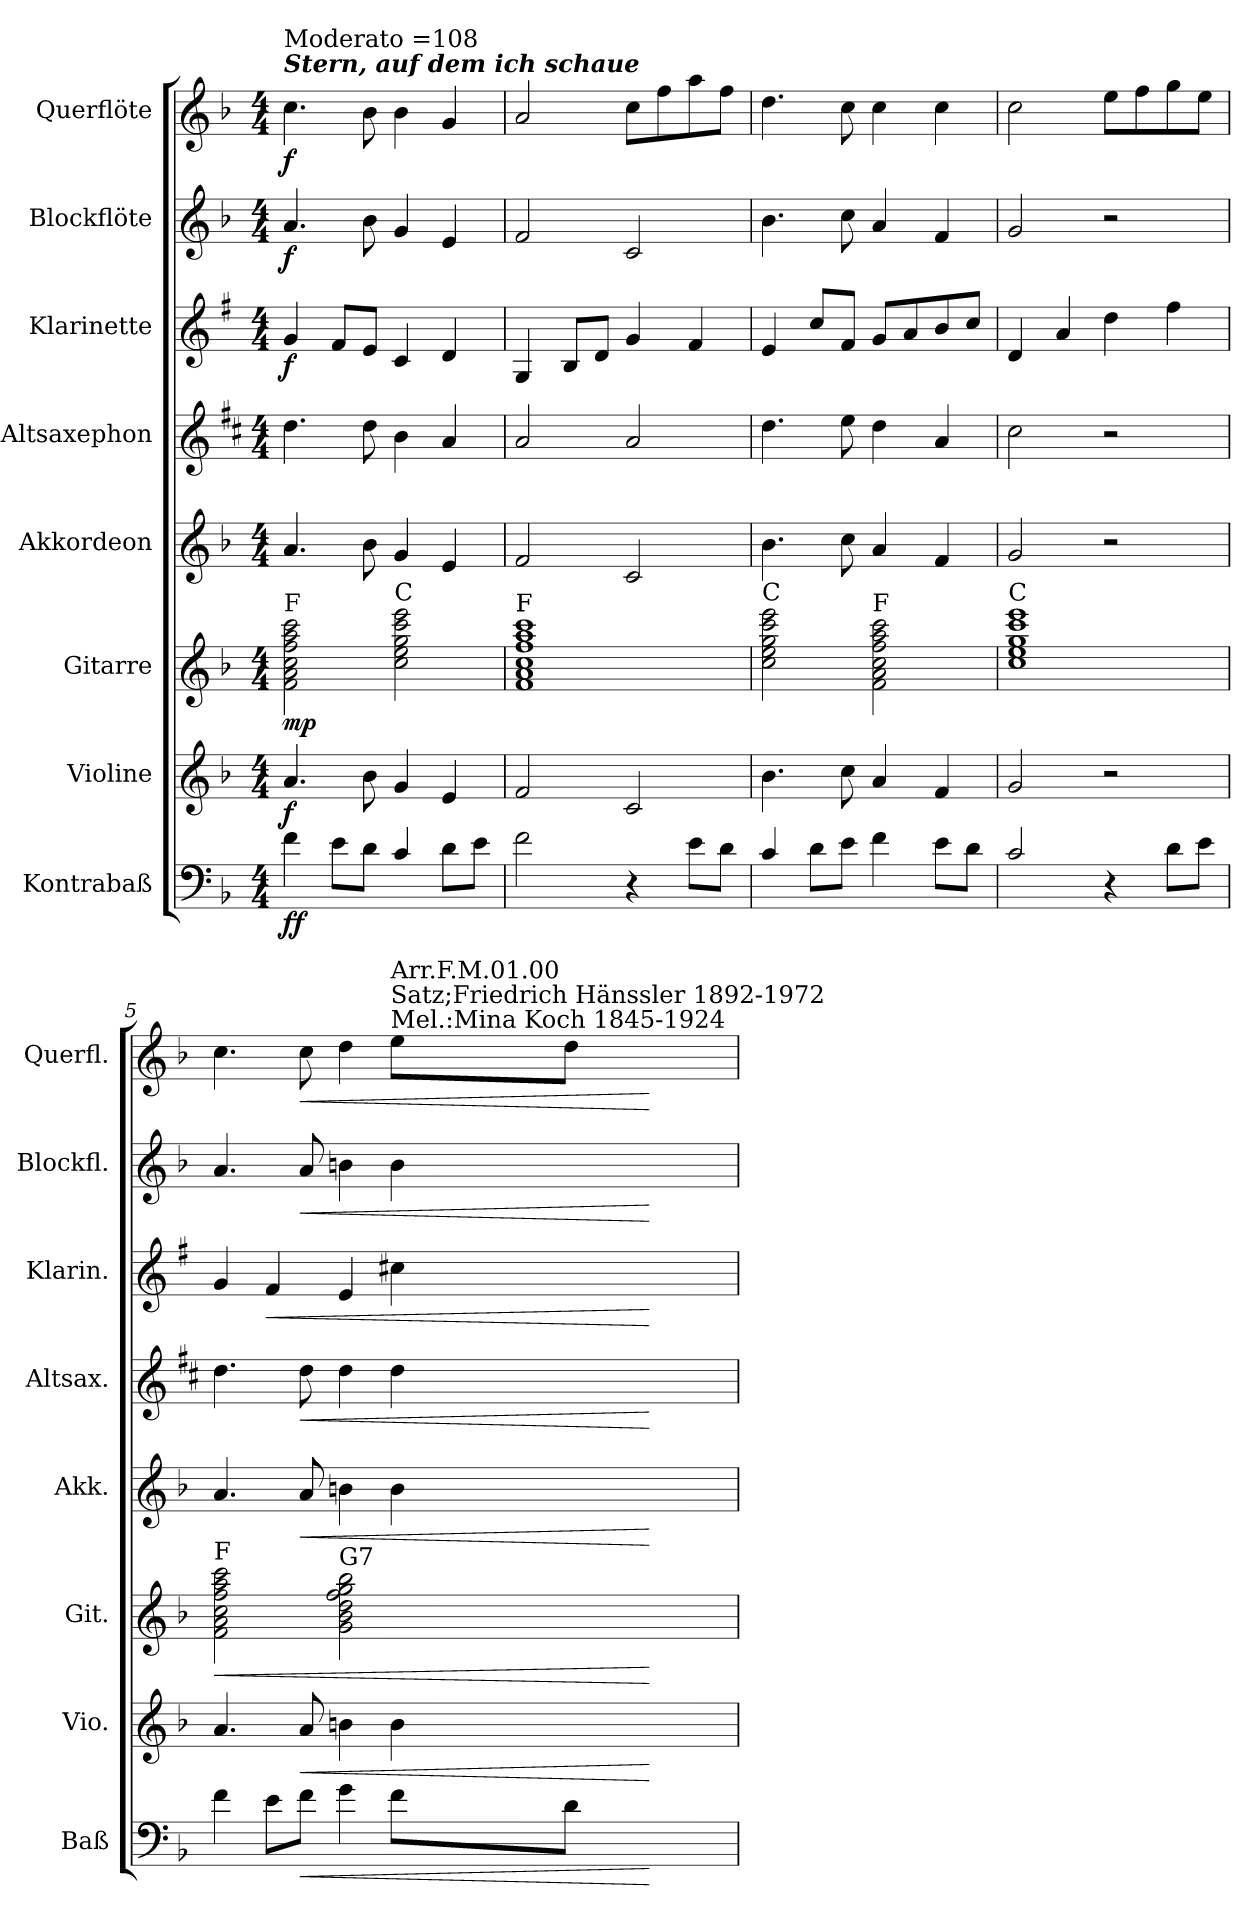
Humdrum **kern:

**kern	**dynam	**kern	**dynam	**kern	**dynam	**kern	**dynam	**kern	**dynam	**kern	**dynam	**kern	**dynam	**kern	**dynam
*part8	*part8	*part7	*part7	*part6	*part6	*part5	*part5	*part4	*part4	*part3	*part3	*part2	*part2	*part1	*part1
*staff8	*staff8	*staff7	*staff7	*staff6	*staff6	*staff5	*staff5	*staff4	*staff4	*staff3	*staff3	*staff2	*staff2	*staff1	*staff1
*I"Kontrabaß	*	*I"Violine	*	*I"Gitarre	*	*I"Akkordeon	*	*I"Altsaxephon	*	*I"Klarinette	*	*I"Blockflöte	*	*I"Querflöte	*
*I'Baß	*	*I'Vio.	*	*I'Git.	*	*I'Akk.	*	*I'Altsax.	*	*I'Klarin.	*	*I'Blockfl.	*	*I'Querfl.	*
*clefF4	*	*clefG2	*	*clefG2	*	*clefG2	*	*clefG2	*	*clefG2	*	*clefG2	*	*clefG2	*
*ITrd7c12	*	*	*	*	*	*	*	*ITrd3c5	*	*ITrd1c2	*	*	*	*	*
*k[b-]	*	*k[b-]	*	*k[b-]	*	*k[b-]	*	*k[f#c#g#]	*	*k[b-]	*	*k[b-]	*	*k[b-]	*
*F:	*	*F:	*	*F:	*	*F:	*	*A:	*	*F:	*	*F:	*	*F:	*
*M4/4	*	*M4/4	*	*M4/4	*	*M4/4	*	*M4/4	*	*M4/4	*	*M4/4	*	*M4/4	*
=1	=1	=1	=1	=1	=1	=1	=1	=1	=1	=1	=1	=1	=1	=1	=1
!	!	!	!	!	!	!	!	!	!	!	!	!	!	!LO:TX:a:Bi:t=Stern, auf dem ich schaue	!
!	!	!	!	!	!	!	!	!	!	!	!	!	!	!LO:TX:a:t=Moderato    =108	!
!	!	!	!	!LO:TX:a:t=F	!	!	!	!	!	!	!	!	!	!	!
!	!LO:DY:b	!	!LO:DY:b	!	!LO:DY:b	!	!	!	!	!	!LO:DY:b	!	!LO:DY:b	!	!LO:DY:b
4F\	ff	4.a/	f	2f\ 2a\ 2cc\ 2ff\ 2aa\ 2ccc\	mp	4.a/	.	4.a\	.	4f/	f	4.a/	f	4.cc\	f
8E\L	.	.	.	.	.	.	.	.	.	8e/L	.	.	.	.	.
8D\J	.	8b-\	.	.	.	8b-\	.	8a\	.	8d/J	.	8b-\	.	8b-\	.
!	!	!	!	!LO:TX:a:t=C	!	!	!	!	!	!	!	!	!	!	!
4C/	.	4g/	.	2cc\ 2ee\ 2gg\ 2ccc\ 2eee\	.	4g/	.	4f#\	.	4B-/	.	4g/	.	4b-\	.
8D\L	.	4e/	.	.	.	4e/	.	4e/	.	4c/	.	4e/	.	4g/	.
8E\J	.	.	.	.	.	.	.	.	.	.	.	.	.	.	.
=2	=2	=2	=2	=2	=2	=2	=2	=2	=2	=2	=2	=2	=2	=2	=2
!	!	!	!	!LO:TX:a:t=F	!	!	!	!	!	!	!	!	!	!	!
2F\	.	2f/	.	1f 1a 1cc 1ff 1aa 1ccc	.	2f/	.	2e/	.	4F/	.	2f/	.	2a/	.
.	.	.	.	.	.	.	.	.	.	8A/L	.	.	.	.	.
.	.	.	.	.	.	.	.	.	.	8c/J	.	.	.	.	.
4r	.	2c/	.	.	.	2c/	.	2e/	.	4f/	.	2c/	.	8cc\L	.
.	.	.	.	.	.	.	.	.	.	.	.	.	.	8ff\	.
8E\L	.	.	.	.	.	.	.	.	.	4e/	.	.	.	8aa\	.
8D\J	.	.	.	.	.	.	.	.	.	.	.	.	.	8ff\J	.
=3	=3	=3	=3	=3	=3	=3	=3	=3	=3	=3	=3	=3	=3	=3	=3
!	!	!	!	!LO:TX:a:t=C	!	!	!	!	!	!	!	!	!	!	!
4C/	.	4.b-\	.	2cc\ 2ee\ 2gg\ 2ccc\ 2eee\	.	4.b-\	.	4.a\	.	4d/	.	4.b-\	.	4.dd\	.
8D\L	.	.	.	.	.	.	.	.	.	8b-/L	.	.	.	.	.
8E\J	.	8cc\	.	.	.	8cc\	.	8b\	.	8e/J	.	8cc\	.	8cc\	.
!	!	!	!	!LO:TX:a:t=F	!	!	!	!	!	!	!	!	!	!	!
4F\	.	4a/	.	2f\ 2a\ 2cc\ 2ff\ 2aa\ 2ccc\	.	4a/	.	4a\	.	8f/L	.	4a/	.	4cc\	.
.	.	.	.	.	.	.	.	.	.	8g/	.	.	.	.	.
8E\L	.	4f/	.	.	.	4f/	.	4e/	.	8a/	.	4f/	.	4cc\	.
8D\J	.	.	.	.	.	.	.	.	.	8b-/J	.	.	.	.	.
=4	=4	=4	=4	=4	=4	=4	=4	=4	=4	=4	=4	=4	=4	=4	=4
!	!	!	!	!LO:TX:a:t=C	!	!	!	!	!	!	!	!	!	!	!
2C/	.	2g/	.	1cc 1ee 1gg 1ccc 1eee	.	2g/	.	2g#\	.	4c/	.	2g/	.	2cc\	.
.	.	.	.	.	.	.	.	.	.	4g/	.	.	.	.	.
4r	.	2r	.	.	.	2r	.	2r	.	4cc\	.	2r	.	8ee\L	.
.	.	.	.	.	.	.	.	.	.	.	.	.	.	8ff\	.
8D\L	.	.	.	.	.	.	.	.	.	4ee\	.	.	.	8gg\	.
8E\J	.	.	.	.	.	.	.	.	.	.	.	.	.	8ee\J	.
=5	=5	=5	=5	=5	=5	=5	=5	=5	=5	=5	=5	=5	=5	=5	=5
!	!	!	!	!LO:TX:a:t=F	!	!	!	!	!	!	!	!	!	!	!
!	!	!	!	!	!LO:HP:b	!	!	!	!	!	!	!	!	!	!
4F\	.	4.a/	.	2f\ 2a\ 2cc\ 2ff\ 2aa\ 2ccc\	<	4.a/	.	4.a\	.	4f/	.	4.a/	.	4.cc\	.
!	!	!	!	!	!	!	!	!	!	!	!LO:HP:b	!	!	!	!
8E\L	.	.	.	.	.	.	.	.	.	4e/	<	.	.	.	.
!	!LO:HP:b	!	!LO:HP:b	!	!	!	!LO:HP:b	!	!LO:HP:b	!	!	!	!LO:HP:b	!	!LO:HP:b
8F\J	<	8a/	<	.	.	8a/	<	8a\	<	.	.	8a/	<	8cc\	<
!	!	!	!	!LO:TX:a:t=G7	!	!	!	!	!	!	!	!	!	!	!
4G\	.	4bn\	.	2g\ 2b-\ 2dd\ 2ff\ 2gg\ 2bb-\	.	4bn\	.	4a\	.	4d/	.	4bn\	.	4dd\	.
!	!	!	!	!	!	!	!	!	!	!	!	!	!	!LO:TX:a:t=Mel.&colon;Mina Koch 1845-1924	!
!	!	!	!	!	!	!	!	!	!	!	!	!	!	!LO:TX:a:t=Satz;Friedrich Hänssler 1892-1972	!
!	!	!	!	!	!	!	!	!	!	!	!	!	!	!LO:TX:a:t=Arr.F.M.01.00	!
8F\L	.	4b\	.	.	.	4b\	.	4a\	.	4bn\	.	4b\	.	8ee\L	.
8D\J	.	.	.	.	.	.	.	.	.	.	.	.	.	8dd\J	.
.	[	.	[	.	[	.	[	.	[	.	[	.	[	.	[
=	=	=	=	=	=	=	=	=	=	=	=	=	=	=	=
*-	*-	*-	*-	*-	*-	*-	*-	*-	*-	*-	*-	*-	*-	*-	*-
